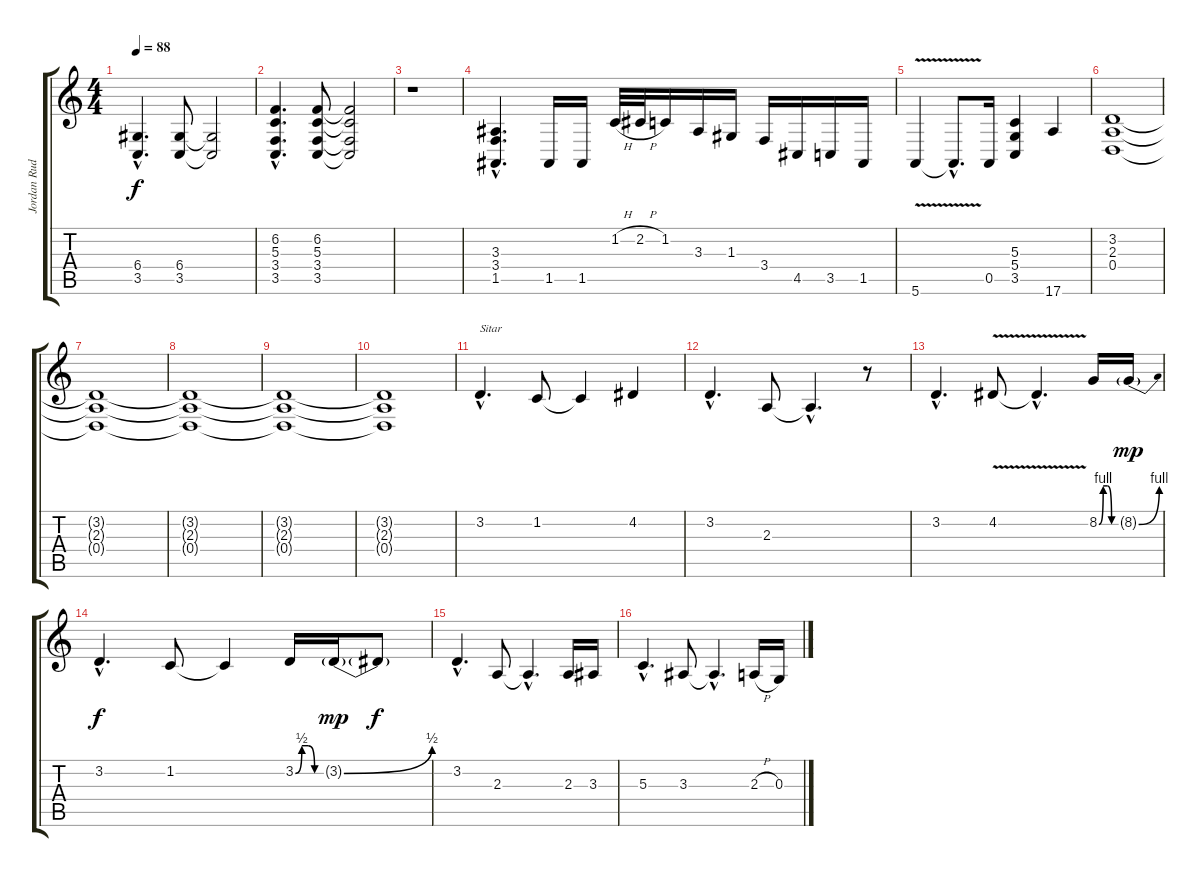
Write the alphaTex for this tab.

\track ("Jordan Rudess" "Jordan Rud") {instrument sitar}
\staff {score tabs}
\tuning (E4 B3 G3 D3 A2 E2) {hide}
\ts (4 4)
\tempo 88
\clef g2
\ks c
(6.4{hac} 3.5{hac}).4{d dy f} (6.4 3.5).8 (6.4{t} 3.5{t}).2 |
(6.2{hac} 5.3{hac} 3.4{hac} 3.5{hac}).4{d} (6.2 5.3 3.4 3.5).8 (6.2{t} 5.3{t} 3.4{t} 3.5{t}).2 |
r.1 |
(3.3{hac} 3.4{hac} 1.5{hac}).4{d} 1.5.16 1.5.16 1.2{h}.32 2.2{h}.32 1.2.16 3.3.16 1.3.16 3.4.16 4.5.16 3.5.16 1.5.16 |
5.6{v}.4 5.6{v hac t}.8{d} 0.5.16 (5.3 5.4 3.5).4 17.6.4 |
(3.2 2.3 0.4).1 |
(3.2{t} 2.3{t} 0.4{t}).1 |
(3.2{t} 2.3{t} 0.4{t}).1 |
(3.2{t} 2.3{t} 0.4{t}).1 |
(3.2{t} 2.3{t} 0.4{t}).1 |
3.2{hac}.4{d txt "Sitar" instrument sitar} 1.2.8 1.2{t}.4 4.2.4 |
3.2{hac}.4{d} 2.3.8 2.3{hac t}.4{d} r.8 |
3.2{hac}.4{d} 4.2{v}.8 4.2{hac t}.4{d} 8.2{be (custom 0 0 15 4 30 4 45 0 60 0)}.16 8.2{be (bend 0 0 60 4) g}.16{dy mp} |
3.2{hac}.4{d dy f} 1.2.8 1.2{t}.4 3.2{be (custom 0 0 15 2 30 2 45 0 60 0)}.16 3.2{be (bend 0 0 60 2) g}.16{dy mp} 3.2{t}.8{dy f} |
3.2{hac}.4{d} 2.3.8 2.3{hac t}.4{d} 2.3.16 3.3.16 |
5.3{hac}.4{d} 3.3.8 3.3{hac t}.4{d} 2.3{h}.16 0.3.16
